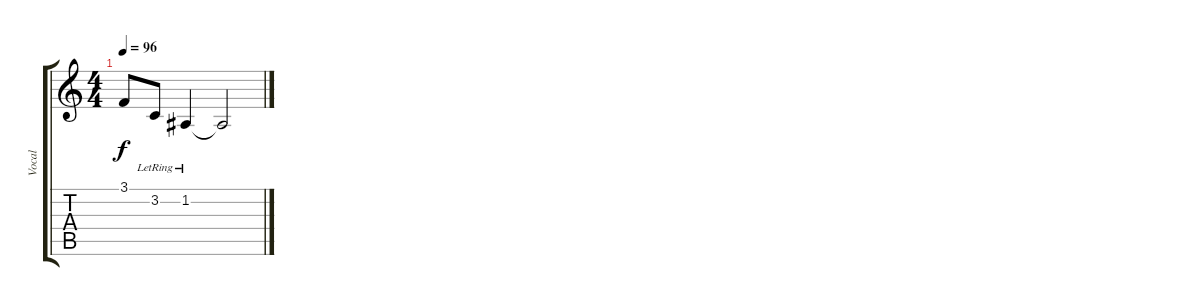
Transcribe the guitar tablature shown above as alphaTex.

\track ("Vocal" "Vocal") {instrument acousticgrandpiano}
\staff {score tabs}
\tuning (D4 A3 F3 C3 G2 C2) {hide}
\ts (4 4)
\tempo 96
\clef g2
\ks aminor
3.1{t}.8{dy f} 3.2{lr}.8 1.2{lr}.4 1.2{t}.2
